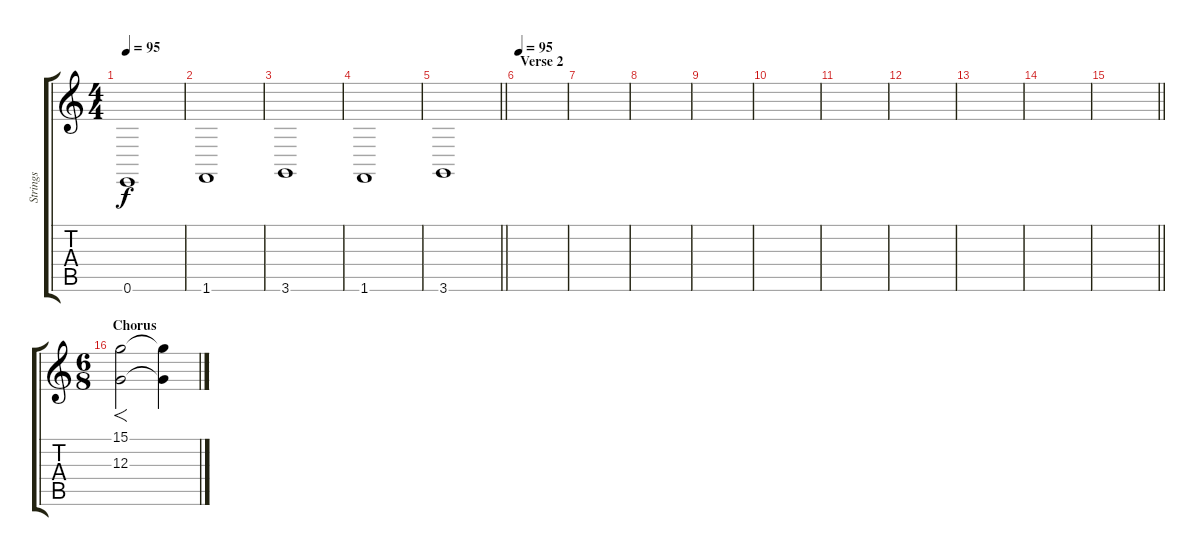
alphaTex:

\track ("Strings" "Strings") {instrument synthstrings1}
\staff {score tabs}
\tuning (E4 B3 G3 D3 A2 E2) {hide}
\ts (4 4)
\tempo 95
\clef g2
\ks c
0.6.1{dy f} |
1.6.1 |
3.6.1 |
1.6.1 |
\barLineRight lightlight
3.6.1 |
\section ("" "Verse 2")
\tempo 95
|
|
|
|
|
|
|
|
|
\barLineRight lightlight
|
\ts (6 8)
\section ("" "Chorus")
(15.1 12.3).2{f} (15.1{t} 12.3{t}).4
